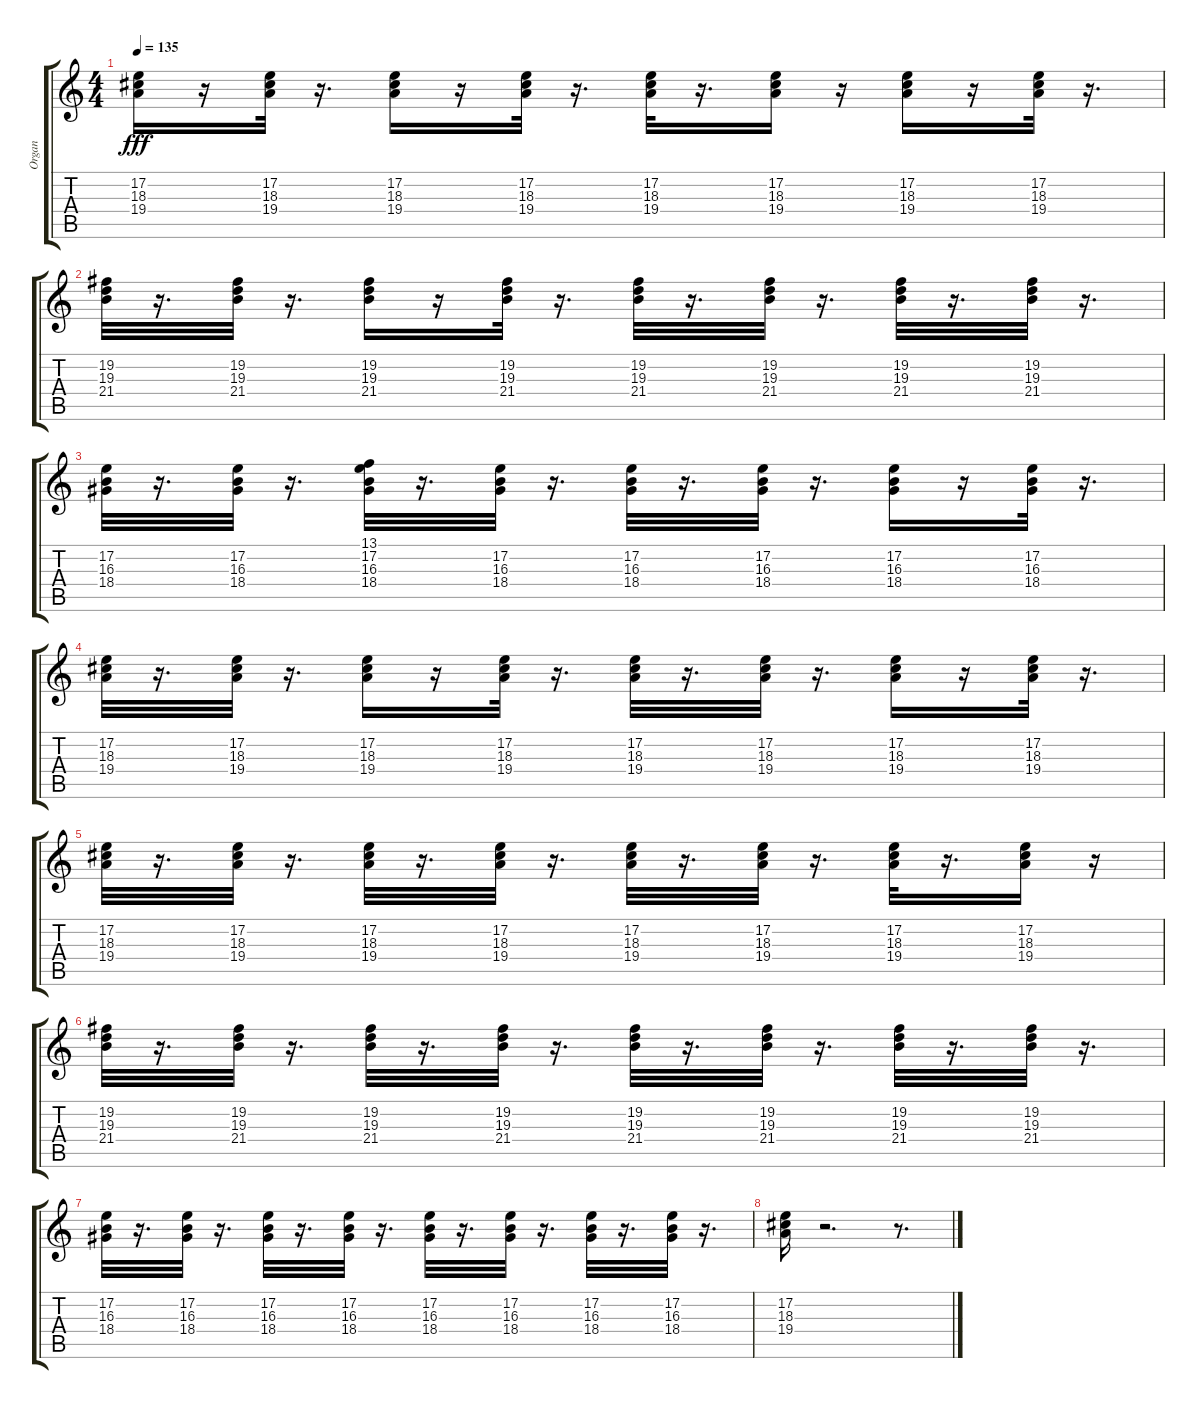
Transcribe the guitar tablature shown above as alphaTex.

\track ("Organ" "Organ") {instrument rockorgan}
\staff {score tabs}
\tuning (E4 B3 G3 D3 A2 E2) {hide}
\ts (4 4)
\tempo 135
\clef g2
\ks c
(17.2 18.3 19.4).16{dy fff} r.16 (17.2 18.3 19.4).32 r.16{d} (17.2 18.3 19.4).16 r.16 (17.2 18.3 19.4).32 r.16{d} (17.2 18.3 19.4).32 r.16{d} (17.2 18.3 19.4).16 r.16 (17.2 18.3 19.4).16 r.16 (17.2 18.3 19.4).32 r.16{d} |
(19.2 19.3 21.4).32 r.16{d} (19.2 19.3 21.4).32 r.16{d} (19.2 19.3 21.4).16 r.16 (19.2 19.3 21.4).32 r.16{d} (19.2 19.3 21.4).32 r.16{d} (19.2 19.3 21.4).32 r.16{d} (19.2 19.3 21.4).32 r.16{d} (19.2 19.3 21.4).32 r.16{d} |
(17.2 16.3 18.4).32 r.16{d} (17.2 16.3 18.4).32 r.16{d} (13.1 17.2 16.3 18.4).32 r.16{d} (17.2 16.3 18.4).32 r.16{d} (17.2 16.3 18.4).32 r.16{d} (17.2 16.3 18.4).32 r.16{d} (17.2 16.3 18.4).16 r.16 (17.2 16.3 18.4).32 r.16{d} |
(17.2 18.3 19.4).32 r.16{d} (17.2 18.3 19.4).32 r.16{d} (17.2 18.3 19.4).16 r.16 (17.2 18.3 19.4).32 r.16{d} (17.2 18.3 19.4).32 r.16{d} (17.2 18.3 19.4).32 r.16{d} (17.2 18.3 19.4).16 r.16 (17.2 18.3 19.4).32 r.16{d} |
(17.2 18.3 19.4).32 r.16{d} (17.2 18.3 19.4).32 r.16{d} (17.2 18.3 19.4).32 r.16{d} (17.2 18.3 19.4).32 r.16{d} (17.2 18.3 19.4).32 r.16{d} (17.2 18.3 19.4).32 r.16{d} (17.2 18.3 19.4).32 r.16{d} (17.2 18.3 19.4).16 r.16 |
(19.2 19.3 21.4).32 r.16{d} (19.2 19.3 21.4).32 r.16{d} (19.2 19.3 21.4).32 r.16{d} (19.2 19.3 21.4).32 r.16{d} (19.2 19.3 21.4).32 r.16{d} (19.2 19.3 21.4).32 r.16{d} (19.2 19.3 21.4).32 r.16{d} (19.2 19.3 21.4).32 r.16{d} |
(17.2 16.3 18.4).32 r.16{d} (17.2 16.3 18.4).32 r.16{d} (17.2 16.3 18.4).32 r.16{d} (17.2 16.3 18.4).32 r.16{d} (17.2 16.3 18.4).32 r.16{d} (17.2 16.3 18.4).32 r.16{d} (17.2 16.3 18.4).32 r.16{d} (17.2 16.3 18.4).32 r.16{d} |
(17.2 18.3 19.4).16 r.2{d} r.8{d}
